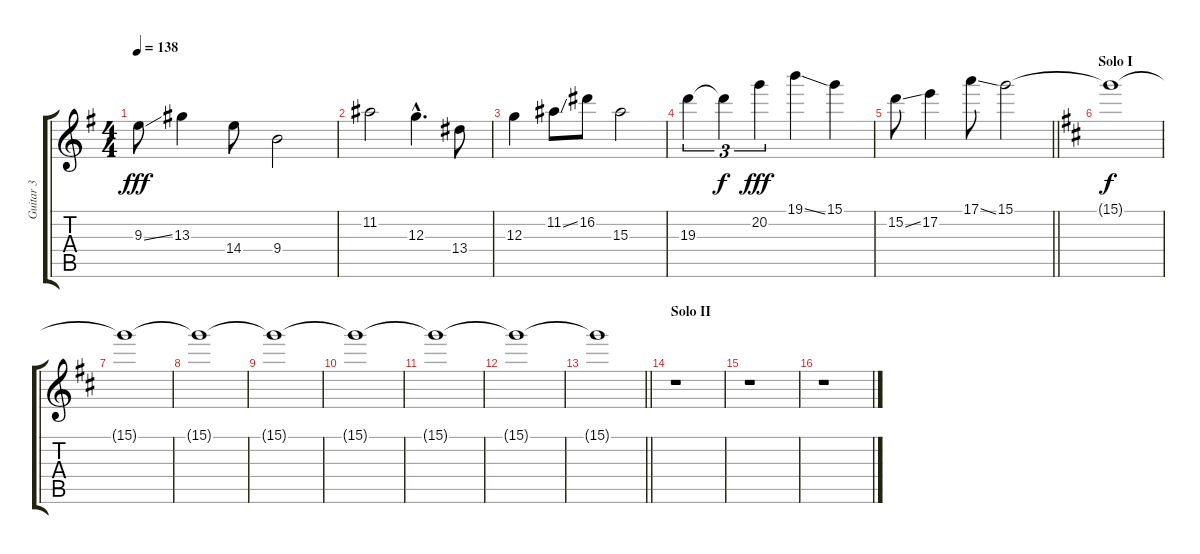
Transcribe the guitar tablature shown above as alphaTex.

\track ("Guitar 3" "Guitar 3") {instrument distortionguitar}
\staff {score tabs}
\tuning (E4 B3 G3 D3 A2 E2) {hide}
\ts (4 4)
\tempo 138
\clef g2
\ks g
9.3{ss}.8{dy fff} 13.3.4 14.4.8 9.4.2 |
11.2.2 12.3{hac}.4{d} 13.4.8 |
12.3.4 11.2{ss}.8 16.2.8 15.3.2 |
19.3.4{tu (3 2)} 19.3{t}.4{tu (3 2) dy f} 20.2.4{tu (3 2) dy fff} 19.1{ss}.4 15.1.4 |
\barLineRight lightlight
15.2{ss}.8 17.2.4 17.1{ss}.8 15.1.2 |
\section ("" "Solo I")
\ks d
15.1{t}.1{dy f} |
15.1{t}.1 |
15.1{t}.1 |
15.1{t}.1 |
15.1{t}.1 |
15.1{t}.1 |
15.1{t}.1 |
\barLineRight lightlight
15.1{t}.1 |
\section ("" "Solo II")
r.1 |
r.1 |
r.1
